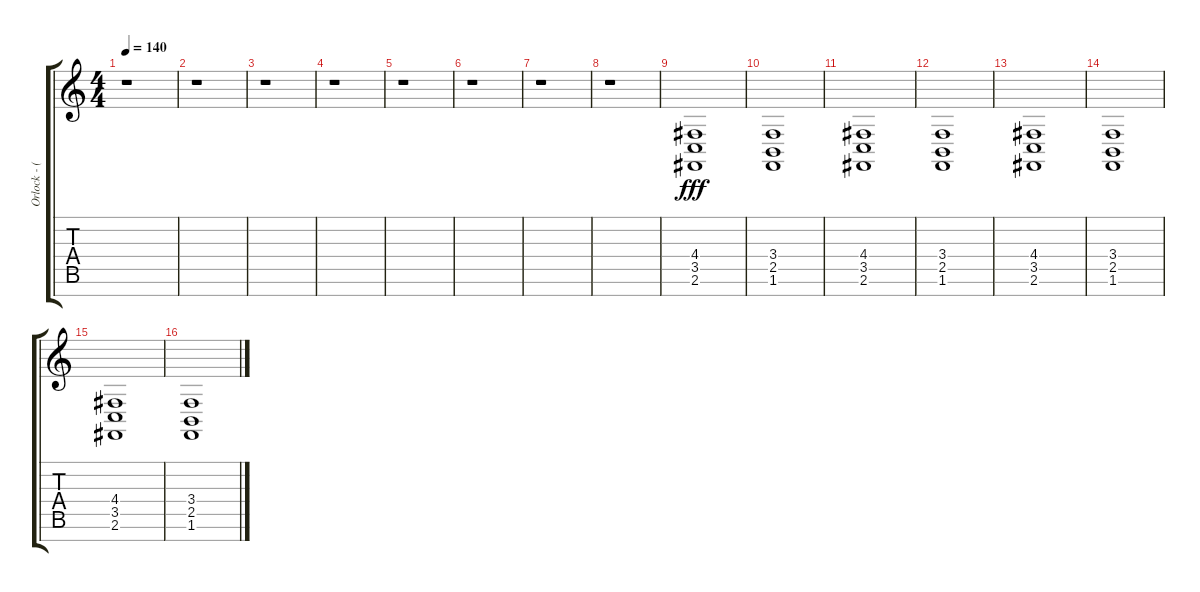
\track ("Orlock - (Strings)" "Orlock - (") {instrument stringensemble1}
\staff {score tabs}
\tuning (E4 B3 G3 D3 A2 E2 B1) {hide}
\ts (4 4)
\tempo 140
\clef g2
\ks c
r.1{dy fff} |
r.1 |
r.1 |
r.1 |
r.1 |
r.1 |
r.1 |
r.1 |
(4.4 3.5 2.6).1 |
(3.4 2.5 1.6).1 |
(4.4 3.5 2.6).1 |
(3.4 2.5 1.6).1 |
(4.4 3.5 2.6).1 |
(3.4 2.5 1.6).1 |
(4.4 3.5 2.6).1 |
(3.4 2.5 1.6).1
